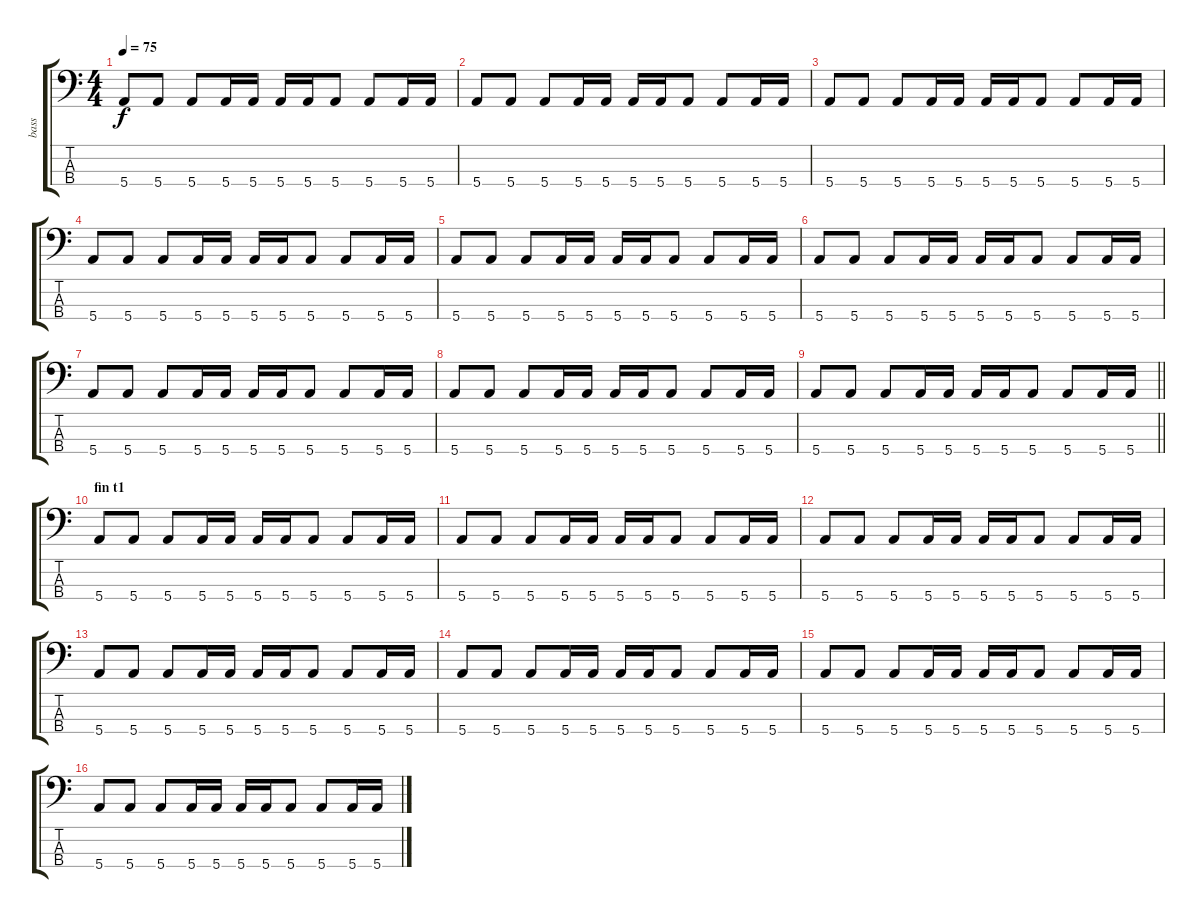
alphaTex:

\track ("bass" "bass") {instrument electricbassfinger}
\staff {score tabs}
\tuning (G2 D2 A1 E1) {hide}
\ts (4 4)
\tempo 75
\clef f4
\ks c
5.4.8{dy f} 5.4.8 5.4.8 5.4.16 5.4.16 5.4.16 5.4.16 5.4.8 5.4.8 5.4.16 5.4.16 |
5.4.8 5.4.8 5.4.8 5.4.16 5.4.16 5.4.16 5.4.16 5.4.8 5.4.8 5.4.16 5.4.16 |
5.4.8 5.4.8 5.4.8 5.4.16 5.4.16 5.4.16 5.4.16 5.4.8 5.4.8 5.4.16 5.4.16 |
5.4.8 5.4.8 5.4.8 5.4.16 5.4.16 5.4.16 5.4.16 5.4.8 5.4.8 5.4.16 5.4.16 |
5.4.8 5.4.8 5.4.8 5.4.16 5.4.16 5.4.16 5.4.16 5.4.8 5.4.8 5.4.16 5.4.16 |
5.4.8 5.4.8 5.4.8 5.4.16 5.4.16 5.4.16 5.4.16 5.4.8 5.4.8 5.4.16 5.4.16 |
5.4.8 5.4.8 5.4.8 5.4.16 5.4.16 5.4.16 5.4.16 5.4.8 5.4.8 5.4.16 5.4.16 |
5.4.8 5.4.8 5.4.8 5.4.16 5.4.16 5.4.16 5.4.16 5.4.8 5.4.8 5.4.16 5.4.16 |
\barLineRight lightlight
5.4.8 5.4.8 5.4.8 5.4.16 5.4.16 5.4.16 5.4.16 5.4.8 5.4.8 5.4.16 5.4.16 |
\section ("" "fin t1")
5.4.8 5.4.8 5.4.8 5.4.16 5.4.16 5.4.16 5.4.16 5.4.8 5.4.8 5.4.16 5.4.16 |
5.4.8 5.4.8 5.4.8 5.4.16 5.4.16 5.4.16 5.4.16 5.4.8 5.4.8 5.4.16 5.4.16 |
5.4.8 5.4.8 5.4.8 5.4.16 5.4.16 5.4.16 5.4.16 5.4.8 5.4.8 5.4.16 5.4.16 |
5.4.8 5.4.8 5.4.8 5.4.16 5.4.16 5.4.16 5.4.16 5.4.8 5.4.8 5.4.16 5.4.16 |
5.4.8 5.4.8 5.4.8 5.4.16 5.4.16 5.4.16 5.4.16 5.4.8 5.4.8 5.4.16 5.4.16 |
5.4.8 5.4.8 5.4.8 5.4.16 5.4.16 5.4.16 5.4.16 5.4.8 5.4.8 5.4.16 5.4.16 |
5.4.8 5.4.8 5.4.8 5.4.16 5.4.16 5.4.16 5.4.16 5.4.8 5.4.8 5.4.16 5.4.16
